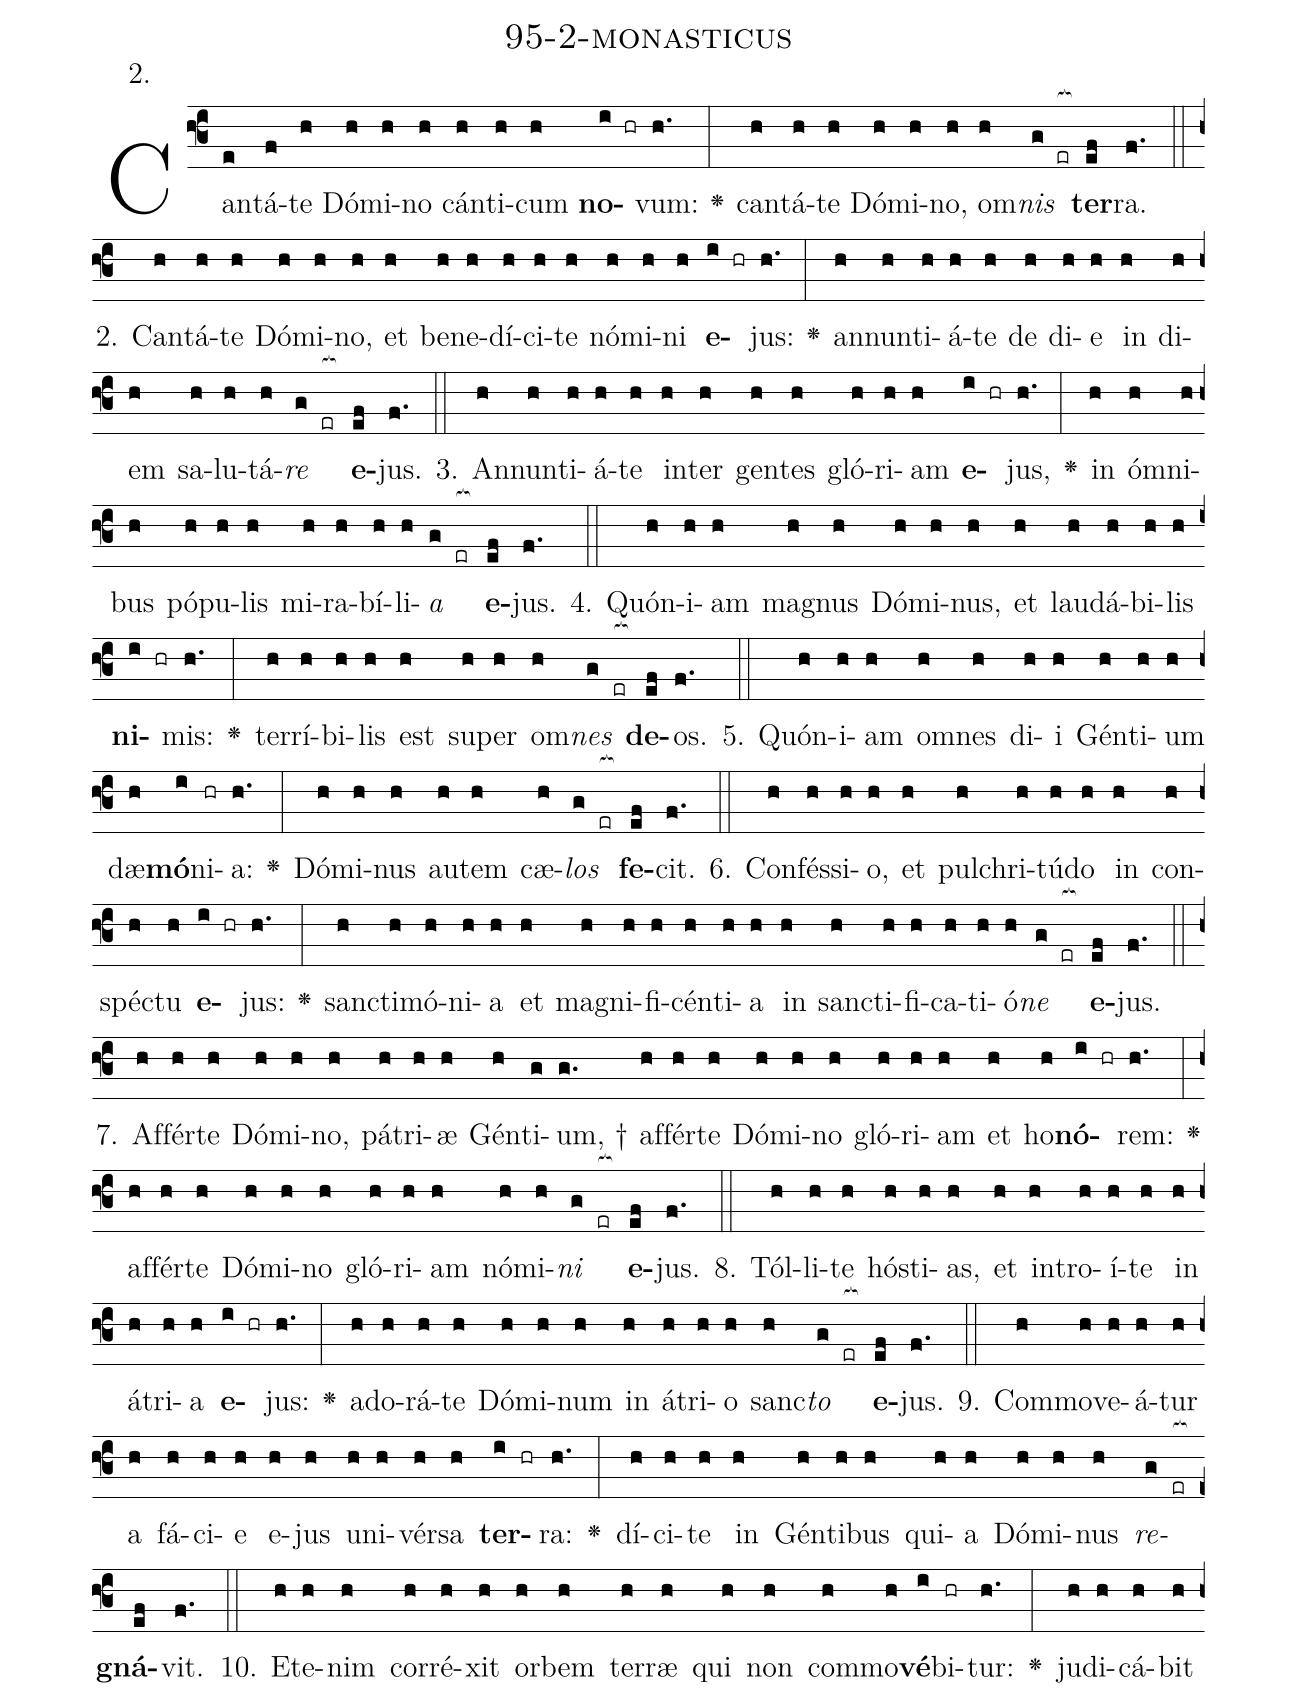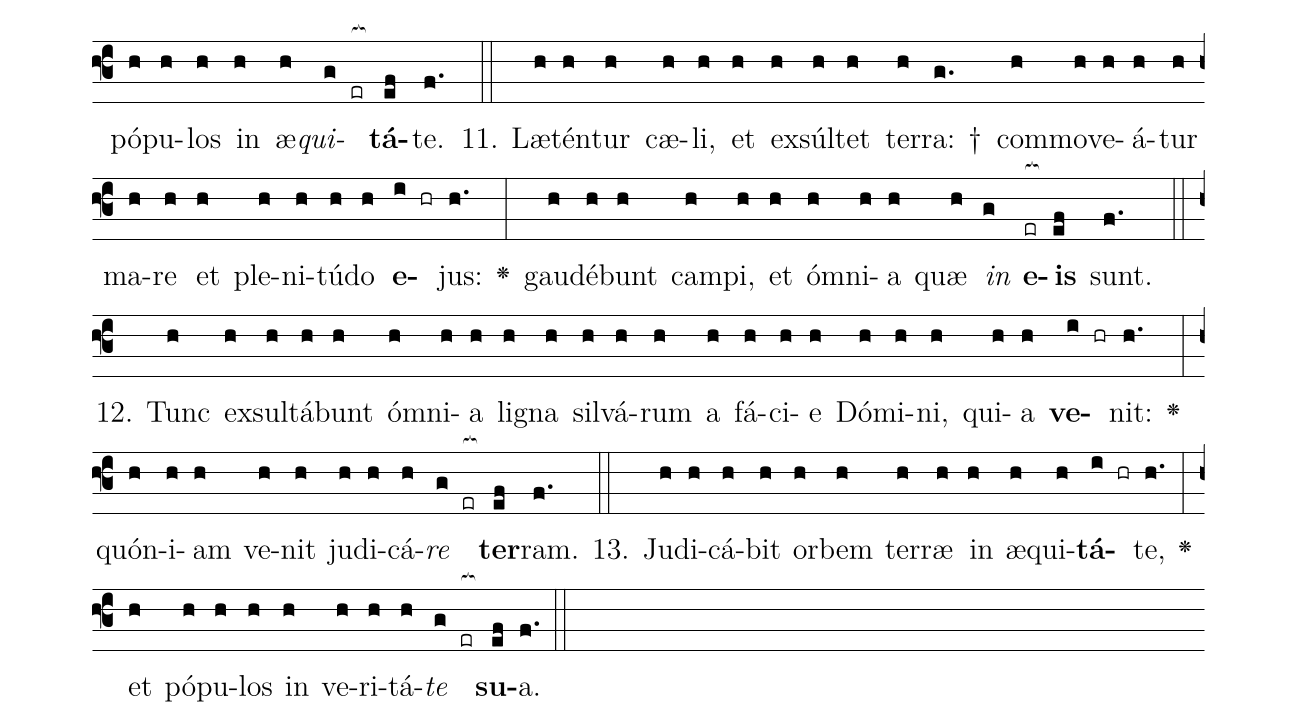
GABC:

name: 95-2-monasticus;
annotation: 2.;
%%
(f3)Can(e)tá(f)te(h) Dó(h)mi(h)no(h) cán(h)ti(h)cum(h) <b>no</b>(i hr)vum:(h.) <v>\greheightstar</v>(:) can(h)tá(h)te(h) Dó(h)mi(h)no,(h) om(h)<i>nis</i>(g er[ocb:1{]) <b>ter</b>(ef[ocb:0}])ra.(f.) (::)
2. Can(h)tá(h)te(h) Dó(h)mi(h)no,(h) et(h) be(h)ne(h)dí(h)ci(h)te(h) nó(h)mi(h)ni(h) <b>e</b>(i hr)jus:(h.) <v>\greheightstar</v>(:) an(h)nun(h)ti(h)á(h)te(h) de(h) di(h)e(h) in(h) di(h)em(h) sa(h)lu(h)tá(h)<i>re</i>(g er[ocb:1{]) <b>e</b>(ef[ocb:0}])jus.(f.) (::)
3. An(h)nun(h)ti(h)á(h)te(h) in(h)ter(h) gen(h)tes(h) gló(h)ri(h)am(h) <b>e</b>(i hr)jus,(h.) <v>\greheightstar</v>(:) in(h) óm(h)ni(h)bus(h) pó(h)pu(h)lis(h) mi(h)ra(h)bí(h)li(h)<i>a</i>(g er[ocb:1{]) <b>e</b>(ef[ocb:0}])jus.(f.) (::)
4. Quón(h)i(h)am(h) ma(h)gnus(h) Dó(h)mi(h)nus,(h) et(h) lau(h)dá(h)bi(h)lis(h) <b>ni</b>(i hr)mis:(h.) <v>\greheightstar</v>(:) ter(h)rí(h)bi(h)lis(h) est(h) su(h)per(h) om(h)<i>nes</i>(g er[ocb:1{]) <b>de</b>(ef[ocb:0}])os.(f.) (::)
5. Quón(h)i(h)am(h) om(h)nes(h) di(h)i(h) Gén(h)ti(h)um(h) dæ(h)<b>mó</b>(i)ni(hr)a:(h.) <v>\greheightstar</v>(:) Dó(h)mi(h)nus(h) au(h)tem(h) cæ(h)<i>los</i>(g er[ocb:1{]) <b>fe</b>(ef[ocb:0}])cit.(f.) (::)
6. Con(h)fés(h)si(h)o,(h) et(h) pul(h)chri(h)tú(h)do(h) in(h) con(h)spéc(h)tu(h) <b>e</b>(i hr)jus:(h.) <v>\greheightstar</v>(:) sanc(h)ti(h)mó(h)ni(h)a(h) et(h) ma(h)gni(h)fi(h)cén(h)ti(h)a(h) in(h) sanc(h)ti(h)fi(h)ca(h)ti(h)ó(h)<i>ne</i>(g er[ocb:1{]) <b>e</b>(ef[ocb:0}])jus.(f.) (::)
7. Af(h)fér(h)te(h) Dó(h)mi(h)no,(h) pá(h)tri(h)æ(h) Gén(h)ti(g)um, †(g.) af(h)fér(h)te(h) Dó(h)mi(h)no(h) gló(h)ri(h)am(h) et(h) ho(h)<b>nó</b>(i hr)rem:(h.) <v>\greheightstar</v>(:) af(h)fér(h)te(h) Dó(h)mi(h)no(h) gló(h)ri(h)am(h) nó(h)mi(h)<i>ni</i>(g er[ocb:1{]) <b>e</b>(ef[ocb:0}])jus.(f.) (::)
8. Tól(h)li(h)te(h) hós(h)ti(h)as,(h) et(h) in(h)tro(h)í(h)te(h) in(h) á(h)tri(h)a(h) <b>e</b>(i hr)jus:(h.) <v>\greheightstar</v>(:) ad(h)o(h)rá(h)te(h) Dó(h)mi(h)num(h) in(h) á(h)tri(h)o(h) sanc(h)<i>to</i>(g er[ocb:1{]) <b>e</b>(ef[ocb:0}])jus.(f.) (::)
9. Com(h)mo(h)ve(h)á(h)tur(h) a(h) fá(h)ci(h)e(h) e(h)jus(h) u(h)ni(h)vér(h)sa(h) <b>ter</b>(i hr)ra:(h.) <v>\greheightstar</v>(:) dí(h)ci(h)te(h) in(h) Gén(h)ti(h)bus(h) qui(h)a(h) Dó(h)mi(h)nus(h) <i>re</i>(g er[ocb:1{])<b>gná</b>(ef[ocb:0}])vit.(f.) (::)
10. Et(h)e(h)nim(h) cor(h)ré(h)xit(h) or(h)bem(h) ter(h)ræ(h) qui(h) non(h) com(h)mo(h)<b>vé</b>(i)bi(hr)tur:(h.) <v>\greheightstar</v>(:) ju(h)di(h)cá(h)bit(h) pó(h)pu(h)los(h) in(h) æ(h)<i>qui</i>(g er[ocb:1{])<b>tá</b>(ef[ocb:0}])te.(f.) (::)
11. Læ(h)tén(h)tur(h) cæ(h)li,(h) et(h) ex(h)súl(h)tet(h) ter(h)ra: †(g.) com(h)mo(h)ve(h)á(h)tur(h) ma(h)re(h) et(h) ple(h)ni(h)tú(h)do(h) <b>e</b>(i hr)jus:(h.) <v>\greheightstar</v>(:) gau(h)dé(h)bunt(h) cam(h)pi,(h) et(h) óm(h)ni(h)a(h) quæ(h) <i>in</i>(g) <b>e</b>(er[ocb:1{])<b>is</b>(ef[ocb:0}]) sunt.(f.) (::)
12. Tunc(h) ex(h)sul(h)tá(h)bunt(h) óm(h)ni(h)a(h) li(h)gna(h) sil(h)vá(h)rum(h) a(h) fá(h)ci(h)e(h) Dó(h)mi(h)ni,(h) qui(h)a(h) <b>ve</b>(i hr)nit:(h.) <v>\greheightstar</v>(:) quón(h)i(h)am(h) ve(h)nit(h) ju(h)di(h)cá(h)<i>re</i>(g er[ocb:1{]) <b>ter</b>(ef[ocb:0}])ram.(f.) (::)
13. Ju(h)di(h)cá(h)bit(h) or(h)bem(h) ter(h)ræ(h) in(h) æ(h)qui(h)<b>tá</b>(i hr)te,(h.) <v>\greheightstar</v>(:) et(h) pó(h)pu(h)los(h) in(h) ve(h)ri(h)tá(h)<i>te</i>(g er[ocb:1{]) <b>su</b>(ef[ocb:0}])a.(f.) (::)
